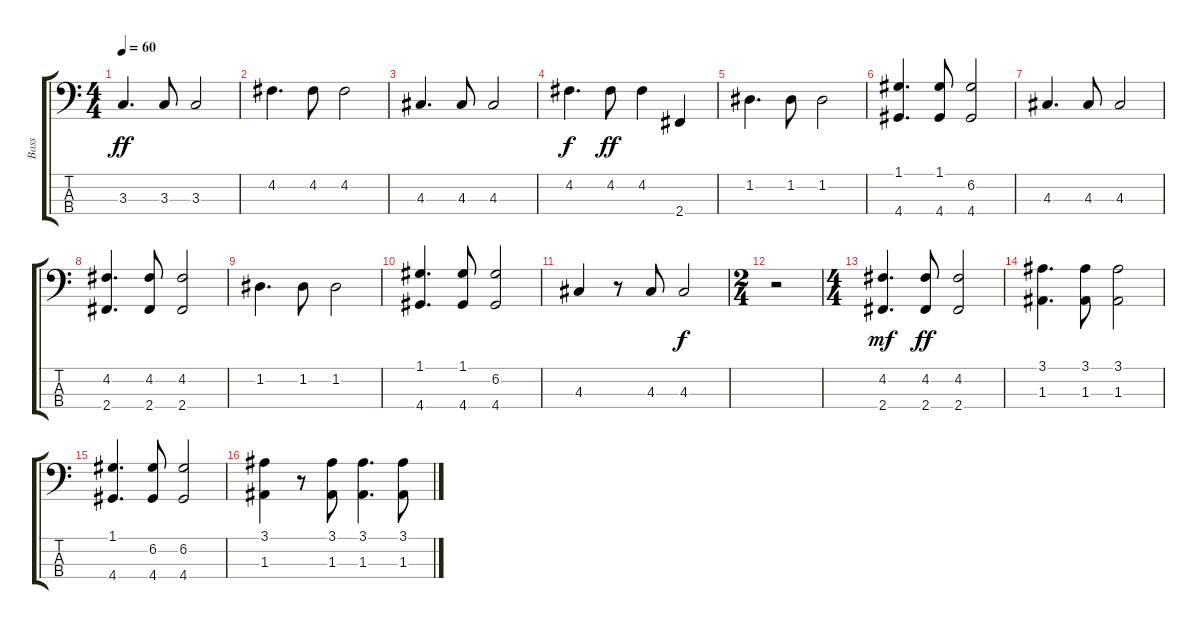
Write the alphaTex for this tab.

\track ("Bass" "Bass") {instrument acousticbass}
\staff {score tabs}
\tuning (G2 D2 A1 E1) {hide}
\ts (4 4)
\tempo 60
\clef f4
\ks c
3.3.4{d dy ff} 3.3.8 3.3.2 |
4.2.4{d} 4.2.8 4.2.2 |
4.3.4{d} 4.3.8 4.3.2 |
4.2.4{d dy f} 4.2.8{dy ff} 4.2.4 2.4.4 |
1.2.4{d} 1.2.8 1.2.2 |
(1.1 4.4).4{d} (1.1 4.4).8 (6.2 4.4).2 |
4.3.4{d} 4.3.8 4.3.2 |
(4.2 2.4).4{d} (4.2 2.4).8 (4.2 2.4).2 |
1.2.4{d} 1.2.8 1.2.2 |
(1.1 4.4).4{d} (1.1 4.4).8 (6.2 4.4).2 |
4.3.4 r.8 4.3.8 4.3.2{dy f} |
\ts (2 4)
r.2 |
\ts (4 4)
(4.2 2.4).4{d dy mf} (4.2 2.4).8{dy ff} (4.2 2.4).2 |
(3.1 1.3).4{d} (3.1 1.3).8 (3.1 1.3).2 |
(1.1 4.4).4{d} (6.2 4.4).8 (6.2 4.4).2 |
(3.1 1.3).4 r.8 (3.1 1.3).8 (3.1 1.3).4{d} (3.1 1.3).8
